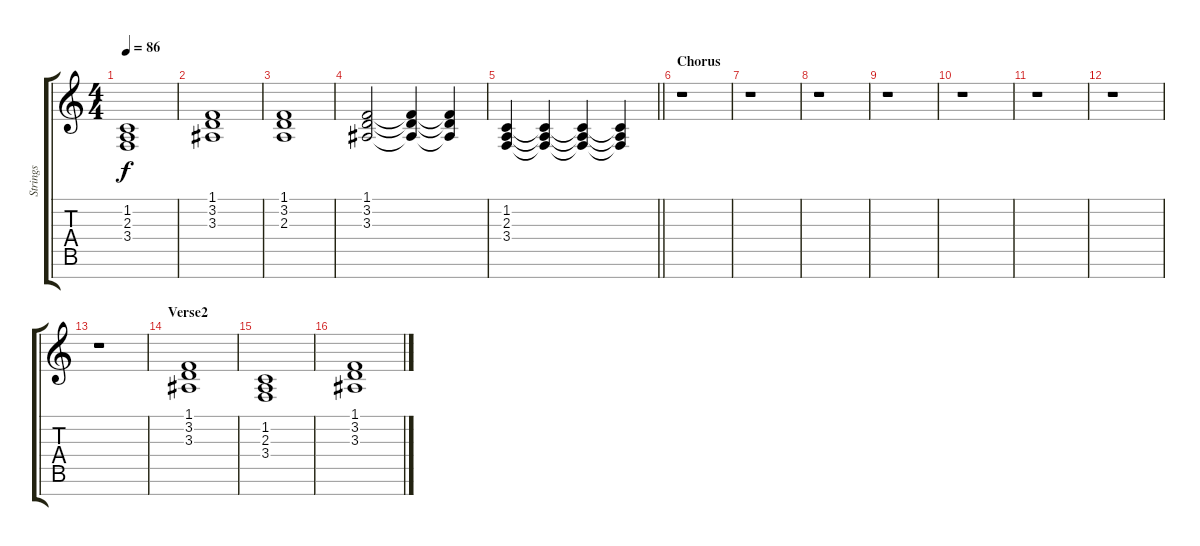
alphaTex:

\track ("Strings" "Strings") {instrument stringensemble1}
\staff {score tabs}
\tuning (E4 B3 G3 D3 A2 E2 B1) {hide}
\ts (4 4)
\tempo 86
\clef g2
\ks c
(1.2 2.3 3.4).1{dy f} |
(1.1 3.2 3.3).1 |
(1.1 3.2 2.3).1 |
(1.1 3.2 3.3).2 (1.1{t} 3.2{t} 3.3{t}).4{volume 7} (1.1{t} 3.2{t} 3.3{t}).4{volume 8} |
\barLineRight lightlight
(1.2 2.3 3.4).4{volume 9} (1.2{t} 2.3{t} 3.4{t}).4{volume 10} (1.2{t} 2.3{t} 3.4{t}).4{volume 11} (1.2{t} 2.3{t} 3.4{t}).4{volume 12} |
\section ("" "Chorus")
r.1 |
r.1 |
r.1 |
r.1 |
r.1 |
r.1 |
r.1 |
r.1 |
\section ("" "Verse2")
(1.1 3.2 3.3).1{volume 6} |
(1.2 2.3 3.4).1 |
(1.1 3.2 3.3).1
